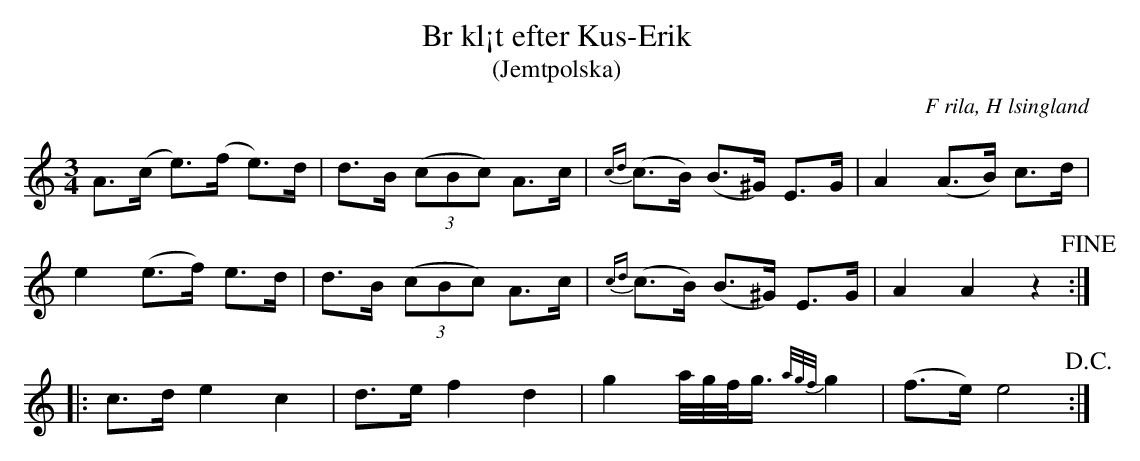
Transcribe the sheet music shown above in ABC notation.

X:1
T: Br kl¡t efter Kus-Erik
T: (Jemtpolska)
O: F rila, H lsingland
M: 3/4
L: 1/8
K: Am
A>(c e>)(f e)>d | d>B ((3cBc) A>c | {cd}(c>B) (B>^G)   E>G      | A2    (A>B) c>d  |
e2   (e>f) e>d  | d>B ((3cBc) A>c | {cd}(c>B)    (B>^G)   E>G      | A2    A2    z2  !fine! ::
K: C
c>d  e2    c2   | d>e f2      d2  | g2        a//g//f/<g/ {a/g/f/}g2 | (f>e) e4 !D.C.!       :|
